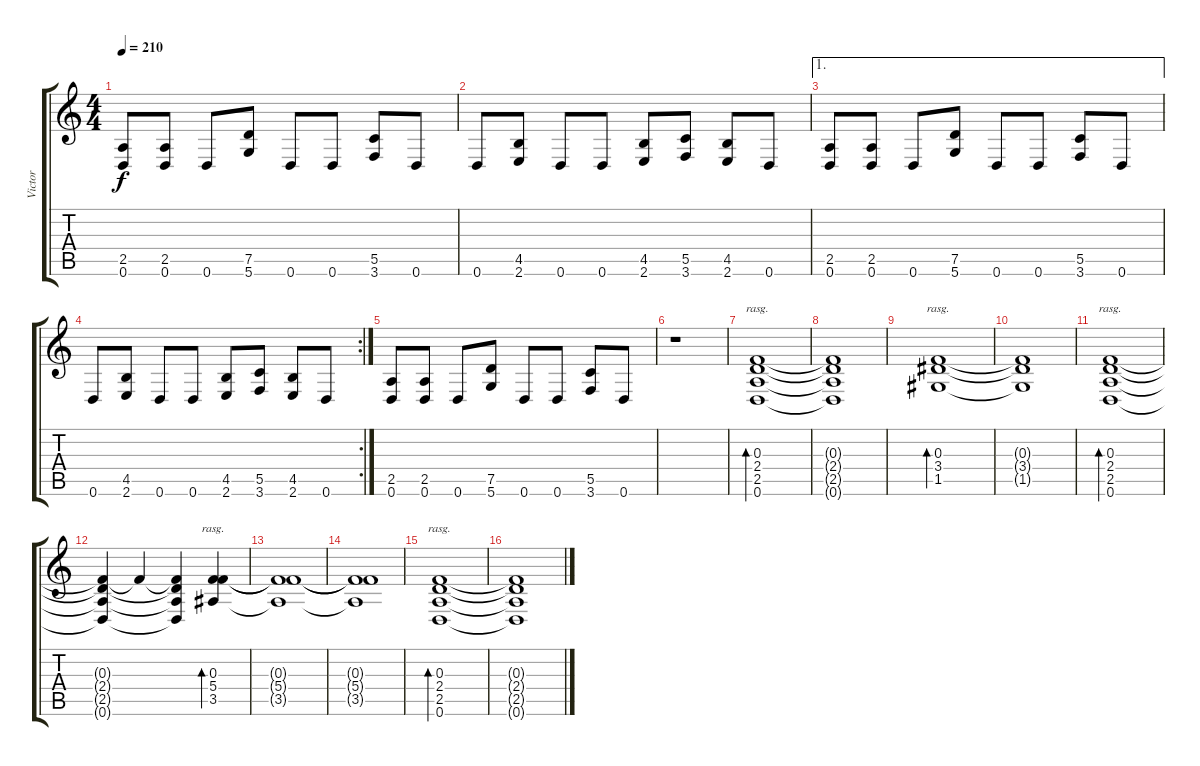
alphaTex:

\track ("Victor" "Victor") {instrument distortionguitar}
\staff {score tabs}
\tuning (D4 A3 F3 C3 G2 D2) {hide}
\ts (4 4)
\tempo 210
\clef g2
\ks c
(2.5 0.6).8{dy f} (2.5 0.6).8 0.6.8 (7.5 5.6).8 0.6.8 0.6.8 (5.5 3.6).8 0.6.8 |
0.6.8 (4.5 2.6).8 0.6.8 0.6.8 (4.5 2.6).8 (5.5 3.6).8 (4.5 2.6).8 0.6.8 |
\ae 1
(2.5 0.6).8 (2.5 0.6).8 0.6.8 (7.5 5.6).8 0.6.8 0.6.8 (5.5 3.6).8 0.6.8 |
\rc 2
0.6.8 (4.5 2.6).8 0.6.8 0.6.8 (4.5 2.6).8 (5.5 3.6).8 (4.5 2.6).8 0.6.8 |
(2.5 0.6).8 (2.5 0.6).8 0.6.8 (7.5 5.6).8 0.6.8 0.6.8 (5.5 3.6).8 0.6.8 |
r.1 |
(0.3 2.4 2.5 0.6).1{bd 120 rasg ii} |
(0.3{t} 2.4{t} 2.5{t} 0.6{t}).1 |
(0.3 3.4 1.5).1{bd 120 rasg ii} |
(0.3{t} 3.4{t} 1.5{t}).1 |
(0.3 2.4 2.5 0.6).1{bd 120 rasg ii} |
(0.3{t} 2.4{t} 2.5{t} 0.6{t}).4 0.3{t}.4 (0.3{t} 2.4{t} 2.5{t} 0.6{t}).4 (0.3 5.4 3.5).4{bd 120 rasg ii} |
(0.3{t} 5.4{t} 3.5{t}).1 |
(0.3{t} 5.4{t} 3.5{t}).1 |
(0.3 2.4 2.5 0.6).1{bd 120 rasg ii} |
(0.3{t} 2.4{t} 2.5{t} 0.6{t}).1
